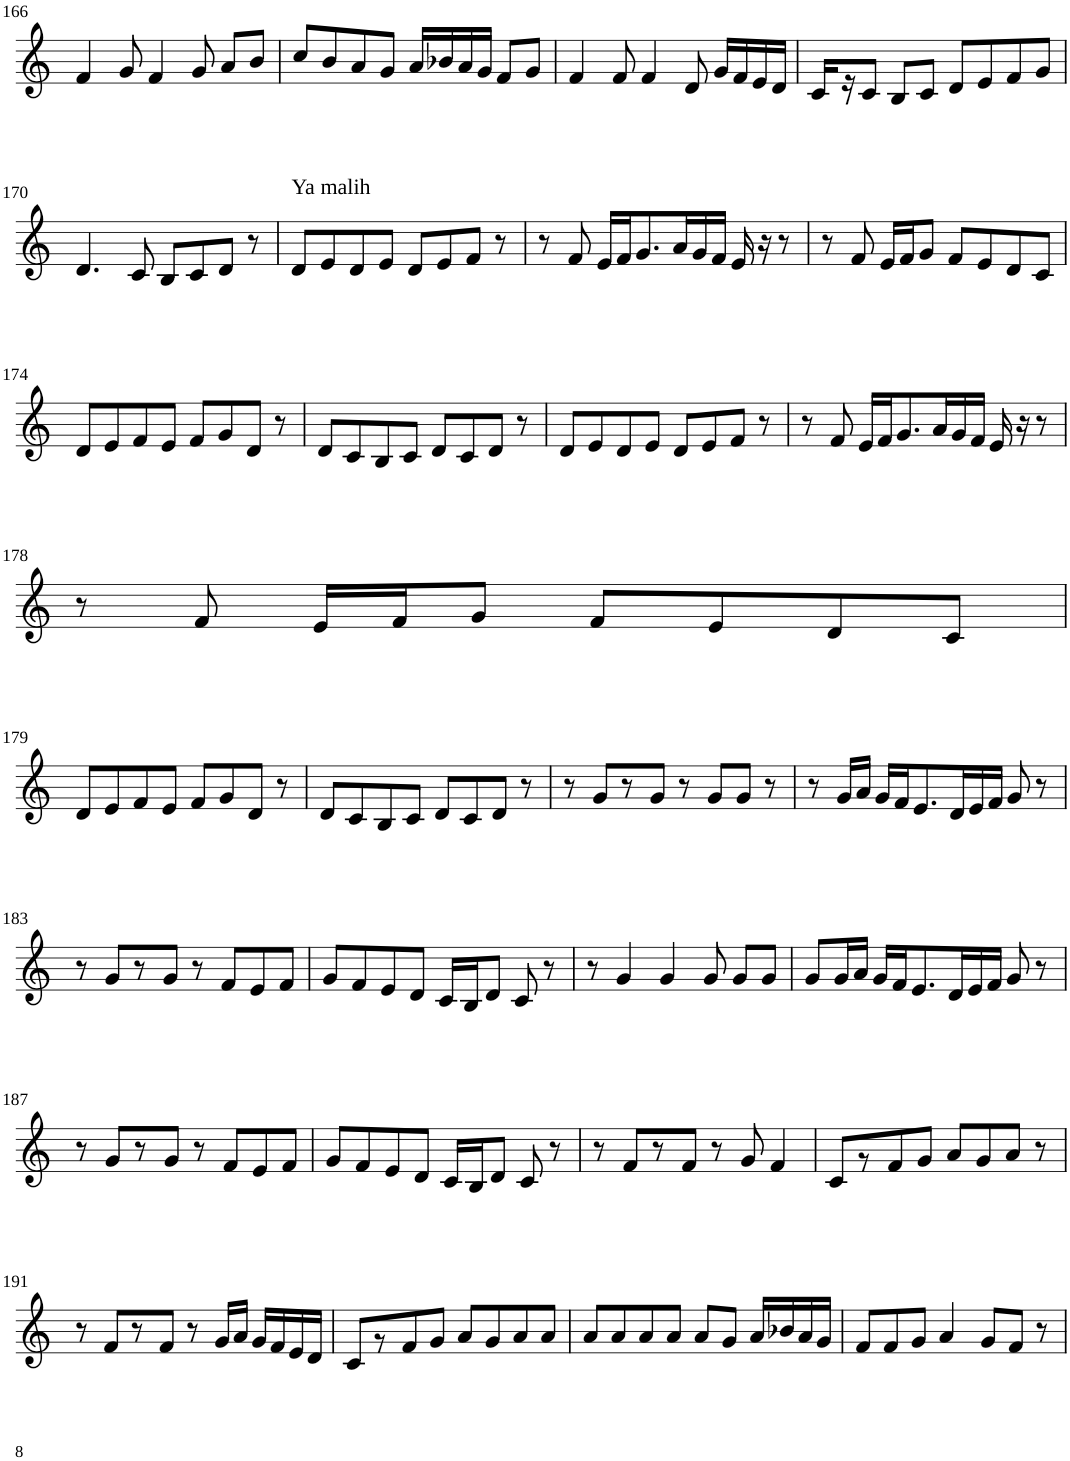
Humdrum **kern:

**kern
*part1
*staff1
*I"Violin
!!LO:PB:g=z
*clefG2
*k[]
*M4/4
=166
4f/
8g/
4f/
8g/
8a/L
8b/J
=167
8cc/L
8b/
8a/
8g/J
16a/LL
16b-X/
16a/
16g/JJ
8f/L
8g/J
=168
4f/
8f/
4f/
8d/
16g/LL
16f/
16e/
16d/JJ
=169
16c/LL
16r
8c/J
8B/L
8c/J
8d/L
8e/
8f/
8g/J
!!LO:LB:g=z
=170
4.d/
8c/
8B/L
8c/
8d/J
8r
=171
!LO:TX:a:t=Ya malih
8d/L
8e/
8d/
8e/J
8d/L
8e/
8f/J
8r
=172
8r
8f/
16e/LL
16f/J
8.g/
16a/L
16g/
16f/JJ
16e/
16r
8r
=173
8r
8f/
16e/LL
16f/J
8g/J
8f/L
8e/
8d/
8c/J
!!LO:LB:g=z
=174
8d/L
8e/
8f/
8e/J
8f/L
8g/
8d/J
8r
=175
8d/L
8c/
8B/
8c/J
8d/L
8c/
8d/J
8r
=176
8d/L
8e/
8d/
8e/J
8d/L
8e/
8f/J
8r
=177
8r
8f/
16e/LL
16f/J
8.g/
16a/L
16g/
16f/JJ
16e/
16r
8r
!!LO:LB:g=z
=178
8r
8f/
16e/LL
16f/J
8g/J
8f/L
8e/
8d/
8c/J
!!LO:LB:g=z
=179
8d/L
8e/
8f/
8e/J
8f/L
8g/
8d/J
8r
=180
8d/L
8c/
8B/
8c/J
8d/L
8c/
8d/J
8r
=181
8r
8g/L
8r
8g/J
8r
8g/L
8g/J
8r
=182
8r
16g/LL
16a/JJ
16g/LL
16f/J
8.e/
16d/L
16e/
16f/JJ
8g/
8r
!!LO:LB:g=z
=183
8r
8g/L
8r
8g/J
8r
8f/L
8e/
8f/J
=184
8g/L
8f/
8e/
8d/J
16c/LL
16B/J
8d/J
8c/
8r
=185
8r
4g/
4g/
8g/
8g/L
8g/J
=186
8g/L
16g/L
16a/JJ
16g/LL
16f/J
8.e/
16d/L
16e/
16f/JJ
8g/
8r
!!LO:LB:g=z
=187
8r
8g/L
8r
8g/J
8r
8f/L
8e/
8f/J
=188
8g/L
8f/
8e/
8d/J
16c/LL
16B/J
8d/J
8c/
8r
=189
8r
8f/L
8r
8f/J
8r
8g/
4f/
=190
8c/L
8r
8f/
8g/J
8a/L
8g/
8a/J
8r
!!LO:LB:g=z
=191
8r
8f/L
8r
8f/J
8r
16g/LL
16a/JJ
16g/LL
16f/
16e/
16d/JJ
=192
8c/L
8r
8f/
8g/J
8a/L
8g/
8a/
8a/J
=193
8a/L
8a/
8a/
8a/J
8a/L
8g/J
16a/LL
16b-X/
16a/
16g/JJ
=194
8f/L
8f/
8g/J
4a/
8g/L
8f/J
8r
=
*-
